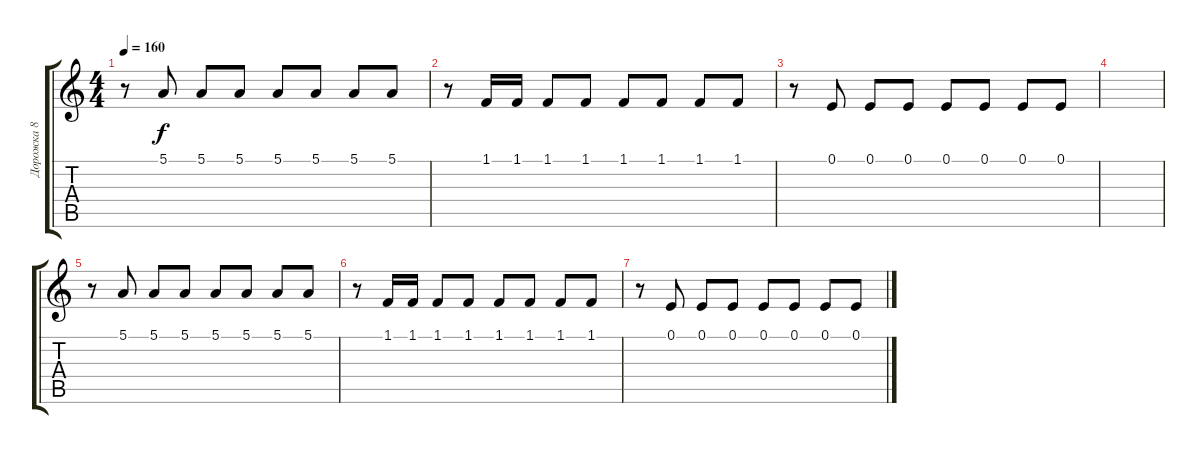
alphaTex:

\track ("Дорожка 8" "Дорожка 8") {instrument frenchhorn}
\staff {score tabs}
\tuning (E4 B3 G3 D3 A2 E2) {hide}
\ts (4 4)
\tempo 160
\clef g2
\ks c
r.8{dy f} 5.1.8 5.1.8 5.1.8 5.1.8 5.1.8 5.1.8 5.1.8 |
r.8 1.1.16 1.1.16 1.1.8 1.1.8 1.1.8 1.1.8 1.1.8 1.1.8 |
r.8 0.1.8 0.1.8 0.1.8 0.1.8 0.1.8 0.1.8 0.1.8 |
|
r.8 5.1.8 5.1.8 5.1.8 5.1.8 5.1.8 5.1.8 5.1.8 |
r.8 1.1.16 1.1.16 1.1.8 1.1.8 1.1.8 1.1.8 1.1.8 1.1.8 |
r.8 0.1.8 0.1.8 0.1.8 0.1.8 0.1.8 0.1.8 0.1.8
